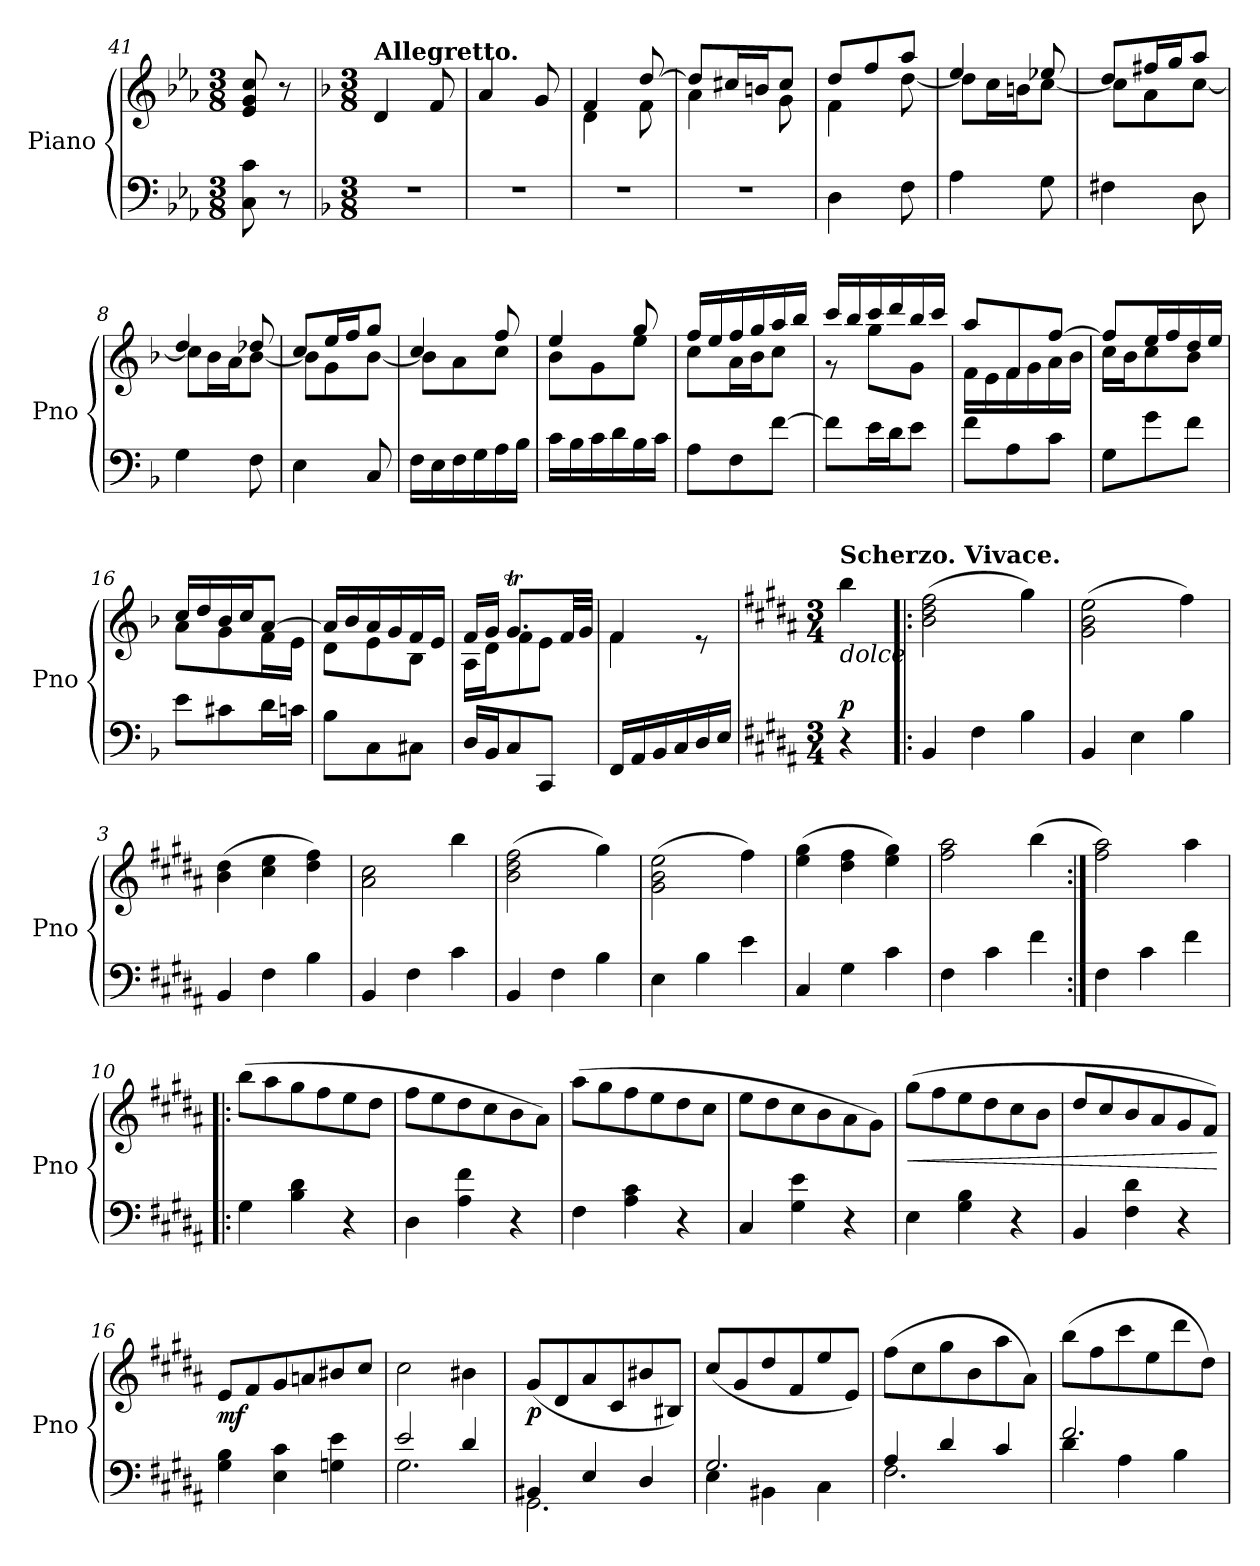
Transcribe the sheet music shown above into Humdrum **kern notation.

**kern	**kern	**dynam
*part1	*part1	*part1
*staff2	*staff1	*staff1/2
*I"Piano	*	*
*I'Pno	*	*
*clefF4	*clefG2	*
*k[b-e-a-]	*k[b-e-a-]	*
*M3/8	*M3/8	*
=41	=41	=41
8C\ 8c\	8e-/ 8g/ 8cc/	.
8r	8r	.
!!LO:LB:g=z
=1	=1	=1
*k[b-]	*k[b-]	*
*M3/8	*M3/8	*
*	*MM96	*
!	!LO:TX:a:B:t=Allegretto.	!
4.r	4d/	.
.	8f/	.
=2	=2	=2
4.r	4a/	.
.	8g/	.
=3	=3	=3
*	*^	*
4.r	4f/	4d\	.
.	[8dd/	8f\	.
=4	=4	=4	=4
4.r	8dd/L]	4a\	.
.	16cc#X/L	.	.
.	16bn/J	.	.
.	8cc#/J	8g\	.
=5	=5	=5	=5
4D\	8dd/L	4f\	.
.	8ff/	.	.
8F\	8aa/J	[8dd\	.
=6	=6	=6	=6
4A\	4ee/	8dd\L]	.
.	.	16cc\L	.
.	.	16bn\J	.
8G\	8ee-X/	[8cc\J	.
=7	=7	=7	=7
4F#X\	8dd/L	8cc\L]	.
.	16ff#X/L	8a\	.
.	16gg/J	.	.
8D\	8aa/J	[8cc\J	.
=8	=8	=8	=8
4G\	4dd/	8cc\L]	.
.	.	16b-\L	.
.	.	16a\J	.
8F\	8dd-X/	[8b-\J	.
=9	=9	=9	=9
4E\	8cc/L	8b-\L]	.
.	16ee/L	8g\	.
.	16ff/J	.	.
8C/	8gg/J	[8b-\J	.
=10	=10	=10	=10
16F\LL	4cc/	8b-\L]	.
16E\	.	.	.
16F\	.	8a\	.
16G\	.	.	.
16A\	8ff/	8cc\J	.
16B-\JJ	.	.	.
!!LO:LB:g=z	!!
=11	=11	=11	=11
16c\LL	4ee/	8b-\L	.
16B-\	.	.	.
16c\	.	8g\	.
16d\	.	.	.
16B-\	8gg/	8ee\J	.
16c\JJ	.	.	.
=12	=12	=12	=12
8A\L	16ff/LL	8cc\L	.
.	16ee/	.	.
8F\	16ff/	16a\L	.
.	16gg/	16b-\J	.
[8f\J	16aa/	8cc\J	.
.	16bb-/JJ	.	.
=13	=13	=13	=13
8f\L]	16ccc/LL	8r	.
.	16bb-/	.	.
16e\L	16ccc/	8gg\L	.
16d\J	16ddd/	.	.
8e\J	16bb-/	8g\J	.
.	16ccc/JJ	.	.
=14	=14	=14	=14
8f\L	8aa/L	16f\LL	.
.	.	16e\	.
8A\	8f/	16f\	.
.	.	16g\	.
8c\J	[8ff/J	16a\	.
.	.	16b-\JJ	.
=15	=15	=15	=15
8G\L	8ff/L]	16cc\LL	.
.	.	16b-\J	.
8g\	16ee/L	8cc\	.
.	16ff/	.	.
8f\J	16dd/	8b-\J	.
.	16ee/JJ	.	.
=16	=16	=16	=16
8e\L	16cc/LL	8a\L	.
.	16dd/	.	.
8c#X\	16b-/	8g\	.
.	16cc/J	.	.
16d\L	[8a/J	16f\L	.
16cn\JJ	.	16e\JJ	.
=17	=17	=17	=17
8B-\L	16a/LL]	8d\L	.
.	16b-/	.	.
8C\	16a/	8e\	.
.	16g/	.	.
8C#X\J	16f/	8B-\J	.
.	16e/JJ	.	.
=18	=18	=18	=18
16D/LL	16f/LL	16A\LL	.
16BB-/J	16g/JJ	16d\J	.
8C/	8.gT/L	8f\	.
8CC/J	.	8e\J	.
.	32f/LL	.	.
.	32g/JJJ	.	.
!!LO:LB:g=z	!!
=19	=19	=19	=19
16FF/LL	4f/	4f\	.
16AA/	.	.	.
16BB-/	.	.	.
16C/	.	.	.
16D/	8re	8ryy	.
16E/JJ	.	.	.
*	*v	*v	*
!!LO:PB:g=z
=	=	=
*k[f#c#g#d#a#]	*k[f#c#g#d#a#]	*
*M3/4	*M3/4	*
*	*MM288	*
!	!LO:TX:b:i:t=dolce	!
!	!LO:TX:a:B:t=Scherzo. Vivace.	!
!	!	!LO:DY:a=2
4r	4bb\	p
=1!|:	=1!|:	=1!|:
4BB/	(>2b\ 2dd#\ 2ff#\	.
4F#\	.	.
4B\	4gg#\)	.
=2	=2	=2
4BB/	(>2g#\ 2b\ 2ee\	.
4E\	.	.
4B\	4ff#\)	.
=3	=3	=3
4BB/	(>4b\ 4dd#\	.
4F#\	4cc#\ 4ee\	.
4B\	4dd#\ 4ff#\)	.
=4	=4	=4
4BB/	2a#\ 2cc#\	.
4F#\	.	.
4c#\	4bb\	.
=5	=5	=5
4BB/	(>2b\ 2dd#\ 2ff#\	.
4F#\	.	.
4B\	4gg#\)	.
=6	=6	=6
4E\	(>2g#\ 2b\ 2ee\	.
4B\	.	.
4e\	4ff#\)	.
=7	=7	=7
4C#/	(>4ee\ 4gg#\	.
4G#\	4dd#\ 4ff#\	.
4c#\	4ee\ 4gg#\)	.
=8	=8	=8
4F#\	2ff#\ 2aa#\	.
4c#\	.	.
4f#\	(>4bb\	.
=9:|!	=9:|!	=9:|!
4F#\	2ff#\ 2aa#\)	.
4c#\	.	.
4f#\	4aa#\	.
!!LO:LB:g=z
=10!|:	=10!|:	=10!|:
4G#\	(>8bb\L	.
.	8aa#\	.
4B\ 4d#\	8gg#\	.
.	8ff#\	.
4r	8ee\	.
.	8dd#\J	.
=11	=11	=11
4D#\	8ff#\L	.
.	8ee\	.
4A#\ 4f#\	8dd#\	.
.	8cc#\	.
4r	8b\	.
.	8a#\J)	.
=12	=12	=12
4F#\	(>8aa#\L	.
.	8gg#\	.
4A#\ 4c#\	8ff#\	.
.	8ee\	.
4r	8dd#\	.
.	8cc#\J	.
=13	=13	=13
4C#/	8ee\L	.
.	8dd#\	.
4G#\ 4e\	8cc#\	.
.	8b\	.
4r	8a#\	.
.	8g#\J)	.
=14	=14	=14
!	!	!LO:HP:b
4E\	(>8gg#\L	<
.	8ff#\	.
4G#\ 4B\	8ee\	.
.	8dd#\	.
4r	8cc#\	.
.	8b\J	.
=15	=15	=15
4BB/	8dd#/L	.
.	8cc#/	.
4F#\ 4d#\	8b/	.
.	8a#/	.
4r	8g#/	.
.	8f#/J)	.
.	.	[
=16	=16	=16
!	!	!LO:DY:b
4G#\ 4B\	8e/L	mf
.	8f#/	.
4E\ 4c#\	8g#/	.
.	8an/	.
4Gn\ 4e\	8b#X/	.
.	8cc#/J	.
=17	=17	=17
*^	*	*
2e/	2.G#\	2cc#\	.
4d#/	.	4b#X\	.
!!LO:LB:g=z
=18	=18	=18	=18
!	!	!	!LO:DY:b
4BB#X/	2.GG#\	(<8g#/L	p
.	.	8d#/	.
4E/	.	8a#/	.
.	.	8c#/	.
4D#/	.	8b#X/	.
.	.	8B#X/J)	.
=19	=19	=19	=19
2.G#/	4E\	(<8cc#/L	.
.	.	8g#/	.
.	4BB#X\	8dd#/	.
.	.	8f#/	.
.	4C#\	8ee/	.
.	.	8e/J)	.
=20	=20	=20	=20
4A#/	2.F#\	(>8ff#\L	.
.	.	8cc#\	.
4d#/	.	8gg#\	.
.	.	8b\	.
4c#/	.	8aa#\	.
.	.	8a#\J)	.
=21	=21	=21	=21
2.f#/	4d#\	(>8bb\L	.
.	.	8ff#\	.
.	4A#\	8ccc#\	.
.	.	8ee\	.
.	4B\	8ddd#\	.
.	.	8dd#\J)	.
*v	*v	*	*
=	=	=
*-	*-	*-
